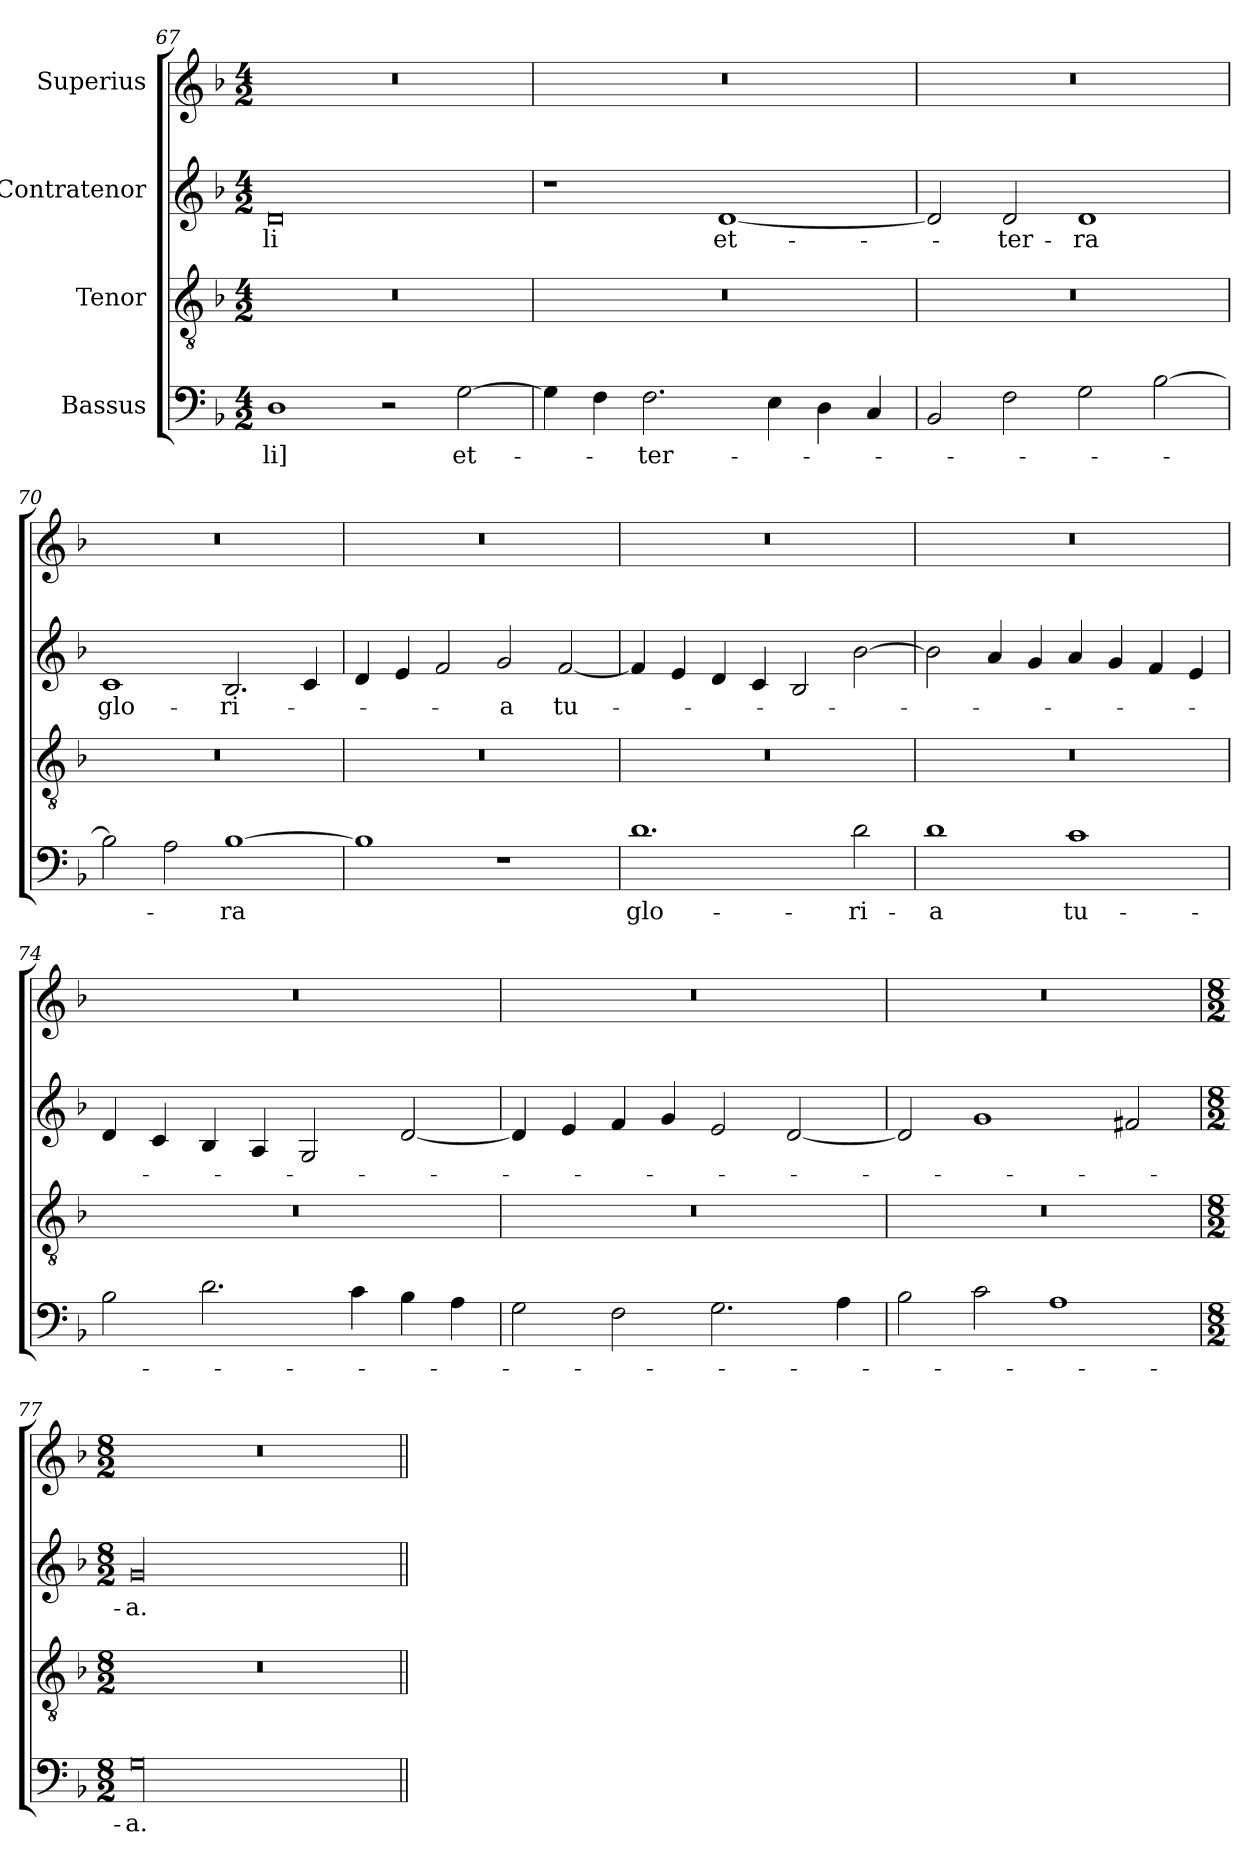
**kern	**text	**kern	**kern	**text	**kern
*part4	*part4	*part3	*part2	*part2	*part1
*staff4	*staff4	*staff3	*staff2	*staff2	*staff1
*I"Bassus	*	*I"Tenor	*I"Contratenor	*	*I"Superius
*clefF4	*	*clefGv2	*clefG2	*	*clefG2
*k[b-]	*	*k[b-]	*k[b-]	*	*k[b-]
*M4/2	*	*M4/2	*M4/2	*	*M4/2
=67	=67	=67	=67	=67	=67
1D\	-li]	0r	0d/	-li	0r
2r	.	.	.	.	.
[2G\	et-	.	.	.	.
=68	=68	=68	=68	=68	=68
4G\]	.	0r	1r	.	0r
4F\	.	.	.	.	.
2.F\	ter-	.	.	.	.
.	.	.	[1d/	et-	.
4E\	.	.	.	.	.
4D\	.	.	.	.	.
4C/	.	.	.	.	.
=69	=69	=69	=69	=69	=69
2BB-/	.	0r	2d/]	.	0r
2F\	.	.	2d/	ter-	.
2G\	.	.	1d/	-ra	.
[2B-\	.	.	.	.	.
=70	=70	=70	=70	=70	=70
2B-\]	.	0r	1c/	glo-	0r
2A\	.	.	.	.	.
[1B-\	-ra	.	2.B-/	-ri-	.
.	.	.	4c/	.	.
=71	=71	=71	=71	=71	=71
1B-\]	.	0r	4d/	.	0r
.	.	.	4e/	.	.
.	.	.	2f/	.	.
1r	.	.	2g/	-a	.
.	.	.	[2f/	tu-	.
=72	=72	=72	=72	=72	=72
1.d\	glo-	0r	4f/]	.	0r
.	.	.	4e/	.	.
.	.	.	4d/	.	.
.	.	.	4c/	.	.
.	.	.	2B-/	.	.
2d\	-ri-	.	[2b-\	.	.
=73	=73	=73	=73	=73	=73
1d\	-a	0r	2b-\]	.	0r
.	.	.	4a/	.	.
.	.	.	4g/	.	.
1c\	tu-	.	4a/	.	.
.	.	.	4g/	.	.
.	.	.	4f/	.	.
.	.	.	4e/	.	.
=74	=74	=74	=74	=74	=74
2B-\	.	0r	4d/	.	0r
.	.	.	4c/	.	.
2.d\	.	.	4B-/	.	.
.	.	.	4A/	.	.
.	.	.	2G/	.	.
4c\	.	.	.	.	.
4B-\	.	.	[2d/	.	.
4A\	.	.	.	.	.
=75	=75	=75	=75	=75	=75
2G\	.	0r	4d/]	.	0r
.	.	.	4e/	.	.
2F\	.	.	4f/	.	.
.	.	.	4g/	.	.
2.G\	.	.	2e/	.	.
.	.	.	[2d/	.	.
4A\	.	.	.	.	.
=76	=76	=76	=76	=76	=76
2B-\	.	0r	2d/]	.	0r
2c\	.	.	1g/	.	.
1A\	.	.	.	.	.
.	.	.	2f#X/	.	.
=77	=77	=77	=77	=77	=77
*M8/2	*	*M8/2	*M8/2	*	*M8/2
00G\	-a.	00r	00g/	-a.	00r
=||	=||	=||	=||	=||	=||
*-	*-	*-	*-	*-	*-
